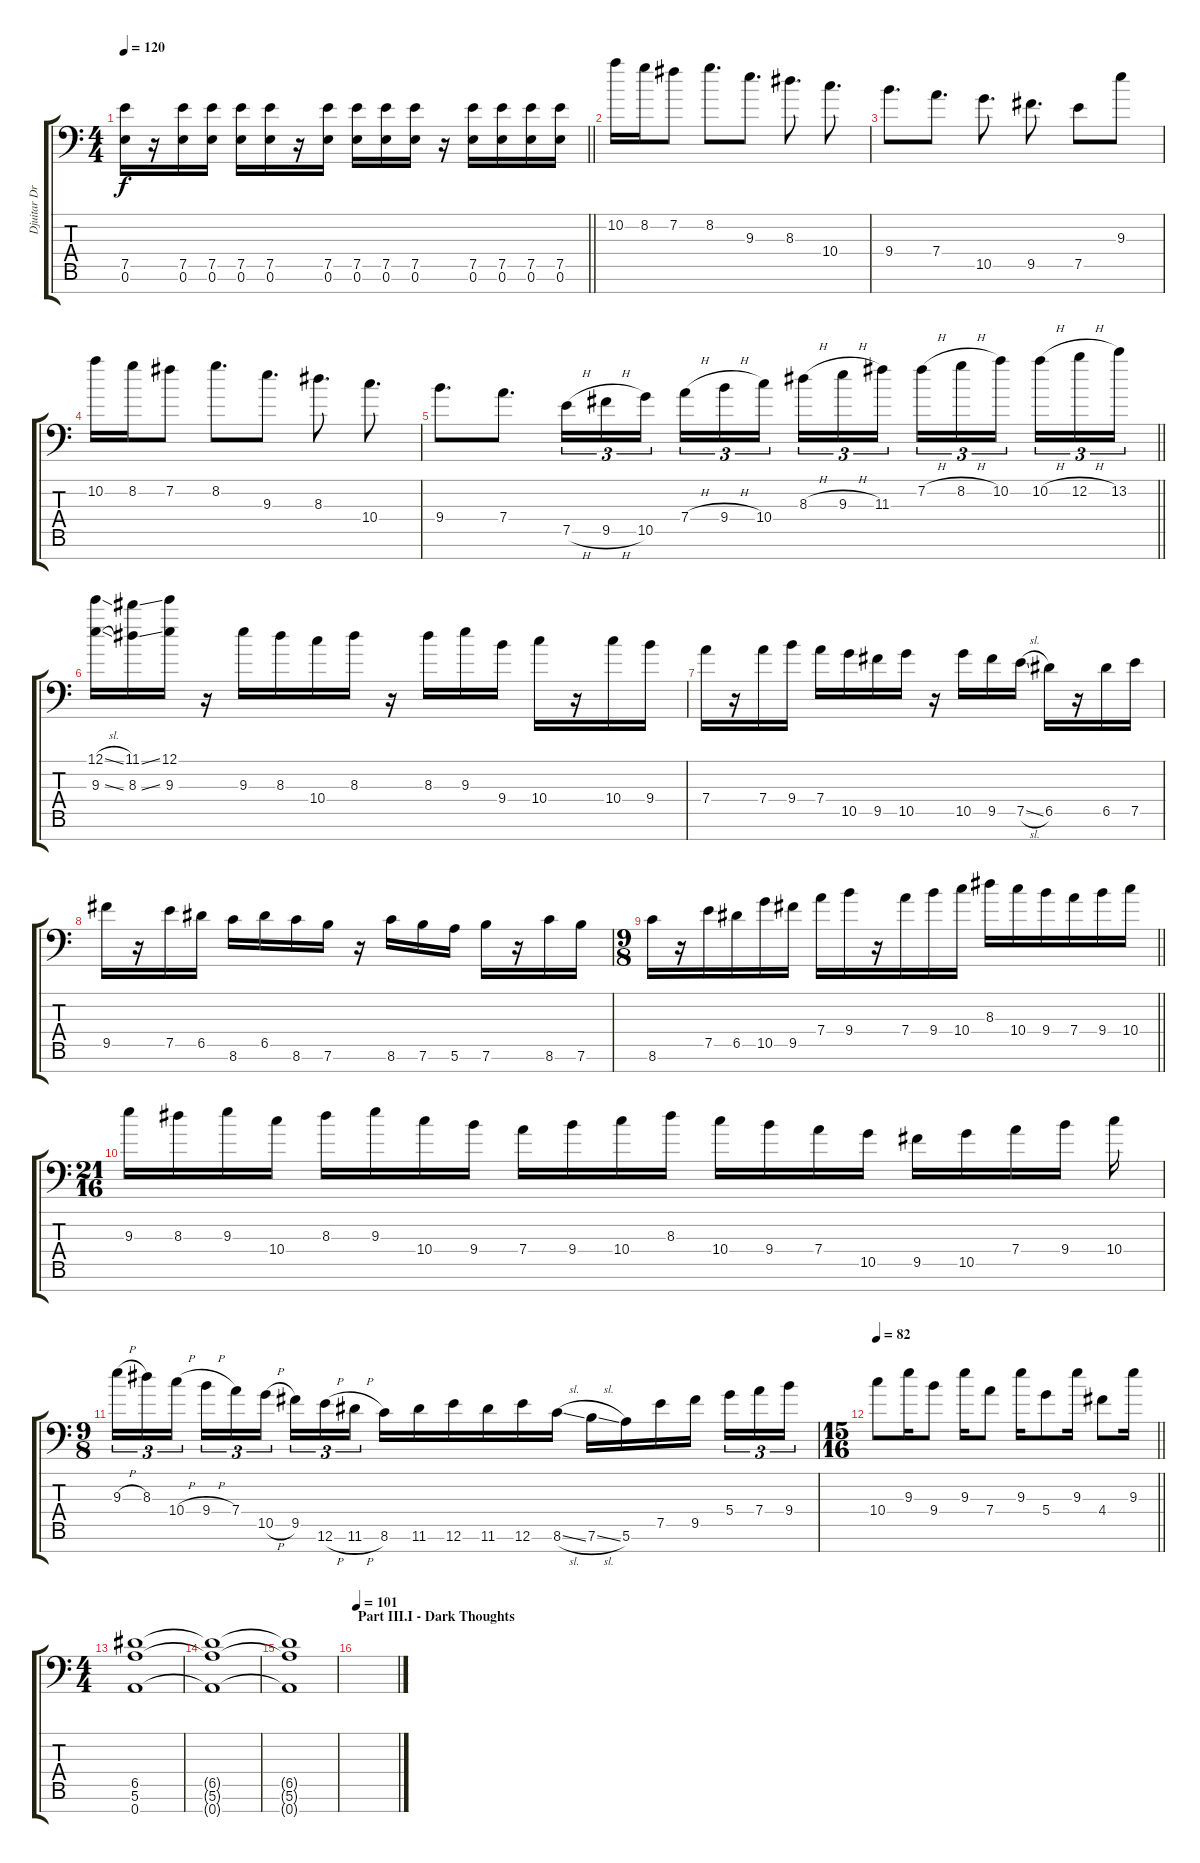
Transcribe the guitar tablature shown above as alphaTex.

\track ("Djuitar Dropped A" "Djuitar Dr") {instrument distortionguitar}
\staff {score tabs}
\tuning (E4 B3 G3 D3 A2 E2 A1) {hide}
\ts (4 4)
\tempo 120
\clef f4
\barLineRight lightlight
\ks c
(7.5 0.6).16{dy f} r.16 (7.5 0.6).16 (7.5 0.6).16 (7.5 0.6).16 (7.5 0.6).16 r.16 (7.5 0.6).16 (7.5 0.6).16 (7.5 0.6).16 (7.5 0.6).16 r.16 (7.5 0.6).16 (7.5 0.6).16 (7.5 0.6).16 (7.5 0.6).16 |
10.2.16 8.2.16 7.2.8 8.2.8{d} 9.3.8{d} 8.3.8{d} 10.4.8{d} |
9.4.8{d} 7.4.8{d} 10.5.8{d} 9.5.8{d} 7.5.8 9.3.8 |
10.2.16 8.2.16 7.2.8 8.2.8{d} 9.3.8{d} 8.3.8{d} 10.4.8{d} |
\barLineRight lightlight
9.4.8{d} 7.4.8{d} 7.5{h}.16{tu (3 2)} 9.5{h}.16{tu (3 2)} 10.5.16{tu (3 2)} 7.4{h}.16{tu (3 2)} 9.4{h}.16{tu (3 2)} 10.4.16{tu (3 2) beam splitsecondary} 8.3{h}.16{tu (3 2)} 9.3{h}.16{tu (3 2)} 11.3.16{tu (3 2)} 7.2{h}.16{tu (3 2)} 8.2{h}.16{tu (3 2)} 10.2.16{tu (3 2) beam splitsecondary} 10.2{h}.16{tu (3 2)} 12.2{h}.16{tu (3 2)} 13.2.16{tu (3 2)} |
\section ("" "")
(12.1{sl} 9.3{sl}).16 (11.1{ss} 8.3{ss}).16 (12.1 9.3).16 r.16 9.3.16 8.3.16 10.4.16 8.3.16 r.16 8.3.16 9.3.16 9.4.16 10.4.16 r.16 10.4.16 9.4.16 |
7.4.16 r.16 7.4.16 9.4.16 7.4.16 10.5.16 9.5.16 10.5.16 r.16 10.5.16 9.5.16 7.5{sl}.16 6.5.16 r.16 6.5.16 7.5.16 |
9.5.16 r.16 7.5.16 6.5.16 8.6.16 6.5.16 8.6.16 7.6.16 r.16 8.6.16 7.6.16 5.6.16 7.6.16 r.16 8.6.16 7.6.16 |
\ts (9 8)
\barLineRight lightlight
8.6.16 r.16 7.5.16 6.5.16 10.5.16 9.5.16 7.4.16 9.4.16 r.16 7.4.16 9.4.16 10.4.16 8.3.16 10.4.16 9.4.16 7.4.16 9.4.16 10.4.16 |
\ts (21 16)
9.3.16 8.3.16 9.3.16 10.4.16 8.3.16 9.3.16 10.4.16 9.4.16 7.4.16 9.4.16 10.4.16 8.3.16 10.4.16 9.4.16 7.4.16 10.5.16 9.5.16 10.5.16 7.4.16 9.4.16 10.4.16 |
\ts (9 8)
9.3{h}.16{tu (3 2)} 8.3.16{tu (3 2)} 10.4{h}.16{tu (3 2) beam splitsecondary} 9.4{h}.16{tu (3 2)} 7.4.16{tu (3 2)} 10.5{h}.16{tu (3 2) beam splitsecondary} 9.5.16{tu (3 2)} 12.6{h}.16{tu (3 2)} 11.6{h}.16{tu (3 2)} 8.6.16 11.6.16 12.6.16 11.6.16 12.6.16 8.6{sl}.16 7.6{sl}.16 5.6.16 7.5.16 9.5.16{beam splitsecondary} 5.4.16{tu (3 2)} 7.4.16{tu (3 2)} 9.4.16{tu (3 2)} |
\ts (15 16)
\tempo 82
\barLineRight lightlight
10.4.8 9.3.16 9.4.8 9.3.16 7.4.8 9.3.16 5.4.8 9.3.16 4.4.8 9.3.16 |
\ts (4 4)
(6.5 5.6 0.7).1 |
(6.5{t} 5.6{t} 0.7{t}).1 |
(6.5{t} 5.6{t} 0.7{t}).1 |
\section ("" "Part III.I - Dark Thoughts")
\tempo 101
